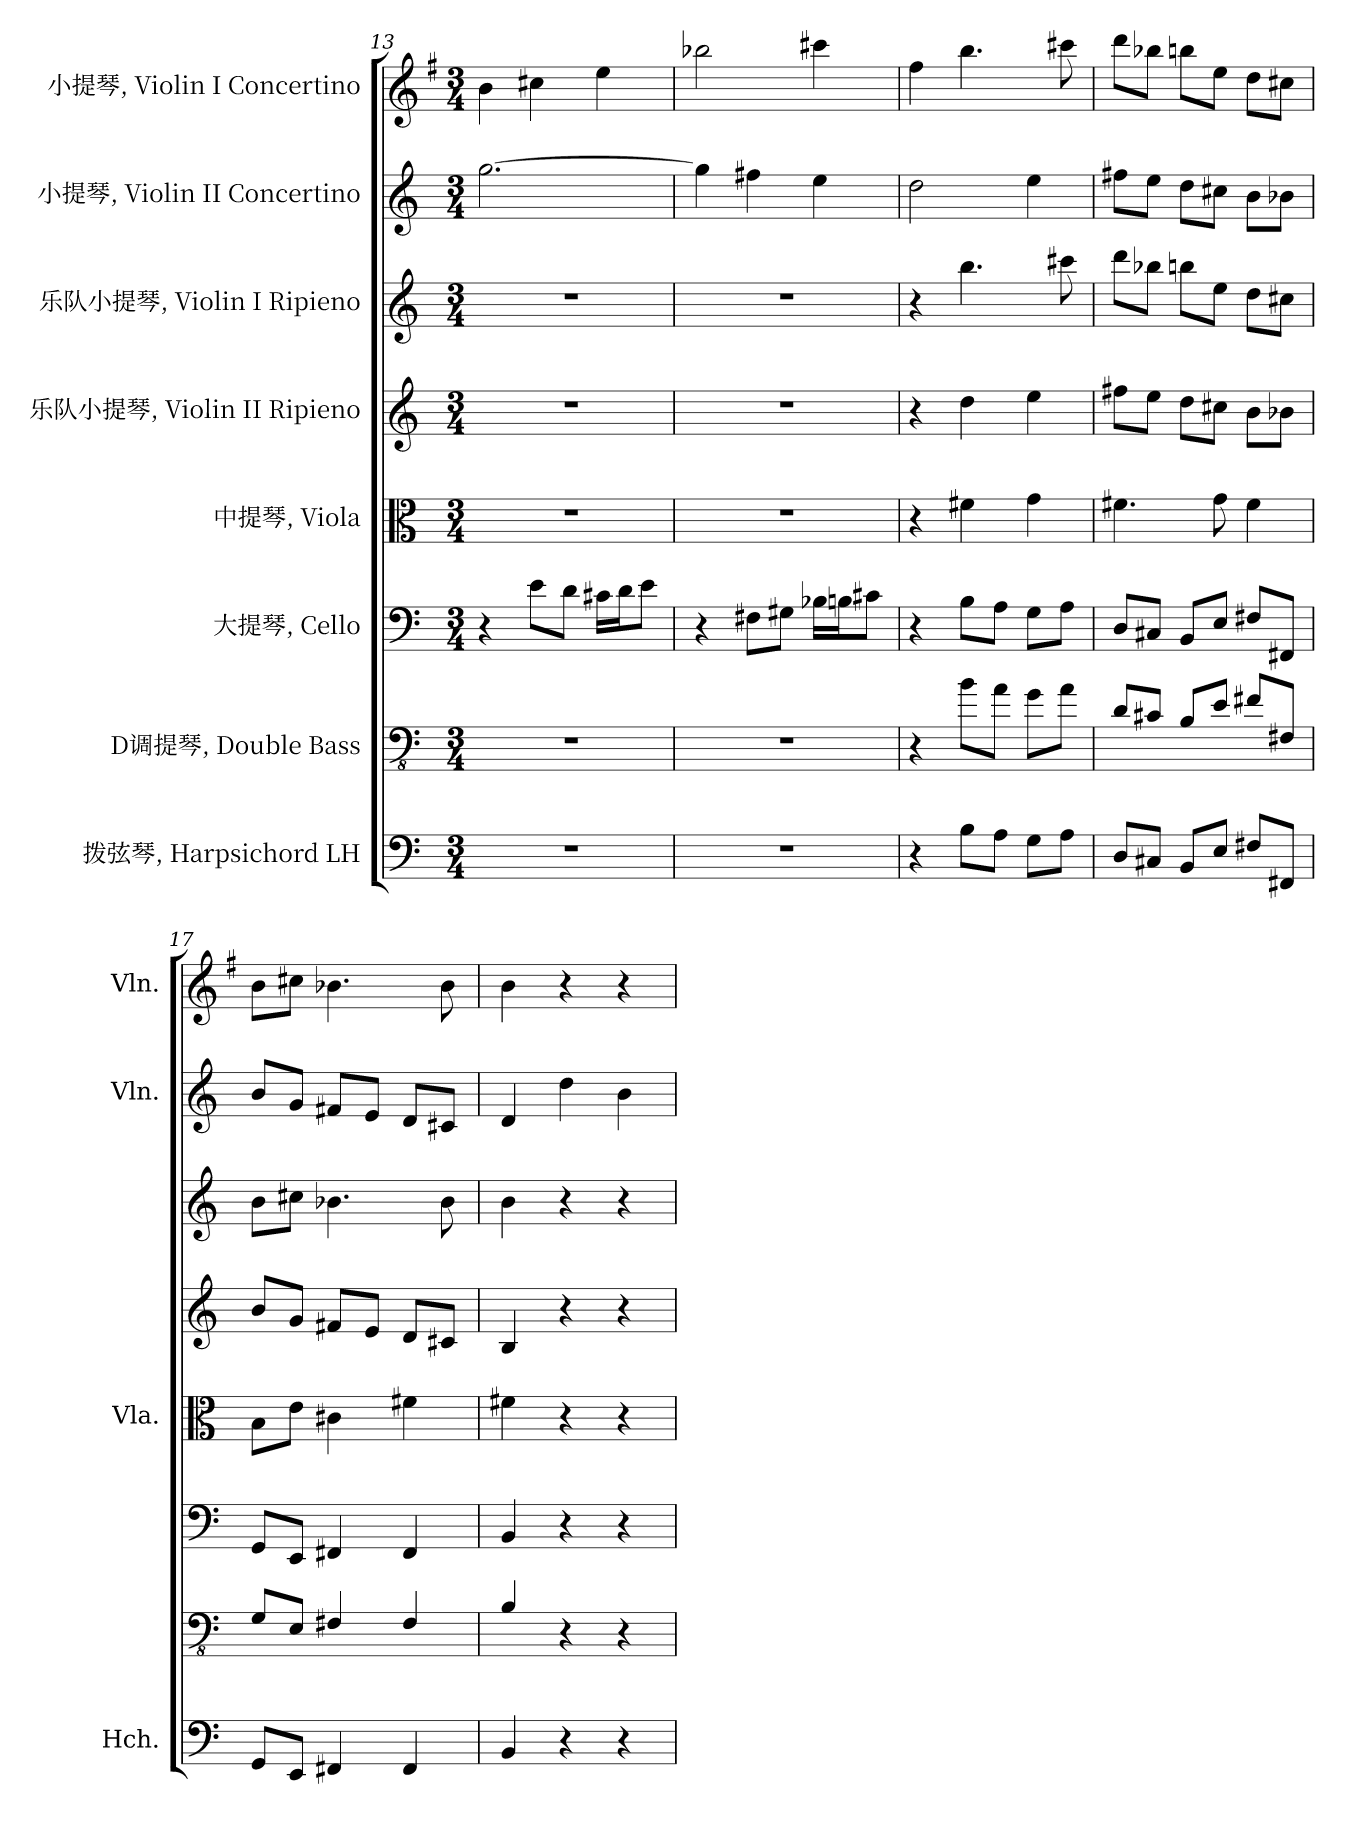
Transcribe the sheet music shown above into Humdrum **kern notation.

**kern	**kern	**kern	**kern	**kern	**kern	**kern	**kern
*part8	*part7	*part6	*part5	*part4	*part3	*part2	*part1
*staff8	*staff7	*staff6	*staff5	*staff4	*staff3	*staff2	*staff1
*I"拨弦琴, Harpsichord LH	*I"D调提琴, Double Bass	*I"大提琴, Cello	*I"中提琴, Viola	*I"乐队小提琴, Violin II Ripieno	*I"乐队小提琴, Violin I Ripieno	*I"小提琴, Violin II Concertino	*I"小提琴, Violin I Concertino
*I'Hch.	*	*	*I'Vla.	*	*	*I'Vln.	*I'Vln.
*clefF4	*clefFv4	*clefF4	*clefC3	*clefG2	*clefG2	*clefG2	*clefG2
*	*ITrd7c12	*	*	*	*	*	*
*k[]	*k[]	*k[]	*k[]	*k[]	*k[]	*k[]	*k[f#]
*M3/4	*M3/4	*M3/4	*M3/4	*M3/4	*M3/4	*M3/4	*M3/4
=13	=13	=13	=13	=13	=13	=13	=13
2.r	2.r	4r	2.r	2.r	2.r	[2.gg\	4b\
.	.	8e\L	.	.	.	.	4cc#X\
.	.	8d\J	.	.	.	.	.
.	.	16c#X\LL	.	.	.	.	4ee\
.	.	16d\J	.	.	.	.	.
.	.	8e\J	.	.	.	.	.
=14	=14	=14	=14	=14	=14	=14	=14
2.r	2.r	4r	2.r	2.r	2.r	4gg\]	2bb-X\
.	.	8F#X\L	.	.	.	4ff#X\	.
.	.	8G#X\J	.	.	.	.	.
.	.	16B-X\LL	.	.	.	4ee\	4ccc#X\
.	.	16Bn\J	.	.	.	.	.
.	.	8c#X\J	.	.	.	.	.
=15	=15	=15	=15	=15	=15	=15	=15
4r	4r	4r	4r	4r	4r	2dd\	4ff#\
8B\L	8BB\L	8B\L	4f#X\	4dd\	4.bb\	.	4.bb\
8A\J	8AA\J	8A\J	.	.	.	.	.
8G\L	8GG\L	8G\L	4g\	4ee\	.	4ee\	.
8A\J	8AA\J	8A\J	.	.	8ccc#X\	.	8ccc#X\
!!LO:PB:g=z
=16	=16	=16	=16	=16	=16	=16	=16
8D/L	8DD/L	8D/L	4.f#X\	8ff#X\L	8ddd\L	8ff#X\L	8ddd\L
8C#X/J	8CC#X/J	8C#X/J	.	8ee\J	8bb-X\J	8ee\J	8bb-X\J
8BB/L	8BBB/L	8BB/L	.	8dd\L	8bbn\L	8dd\L	8bbn\L
8E/J	8EE/J	8E/J	8g\	8cc#X\J	8ee\J	8cc#X\J	8ee\J
8F#X/L	8FF#X/L	8F#X/L	4f#\	8b\L	8dd\L	8b\L	8dd\L
8FF#X/J	8FFF#X/J	8FF#X/J	.	8b-X\J	8cc#X\J	8b-X\J	8cc#X\J
=17	=17	=17	=17	=17	=17	=17	=17
8GG/L	8GGG/L	8GG/L	8B\L	8b/L	8b\L	8b/L	8b\L
8EE/J	8EEE/J	8EE/J	8e\J	8g/J	8cc#X\J	8g/J	8cc#X\J
4FF#X/	4FFF#X/	4FF#X/	4c#X\	8f#X/L	4.b-X\	8f#X/L	4.b-X\
.	.	.	.	8e/J	.	8e/J	.
4FF#/	4FFF#/	4FF#/	4f#X\	8d/L	.	8d/L	.
.	.	.	.	8c#X/J	8b-\	8c#X/J	8b-\
=18	=18	=18	=18	=18	=18	=18	=18
4BB/	4BBB/	4BB/	4f#X\	4B/	4b\	4d/	4b\
4r	4r	4r	4r	4r	4r	4dd\	4r
4r	4r	4r	4r	4r	4r	4b\	4r
=	=	=	=	=	=	=	=
*-	*-	*-	*-	*-	*-	*-	*-
